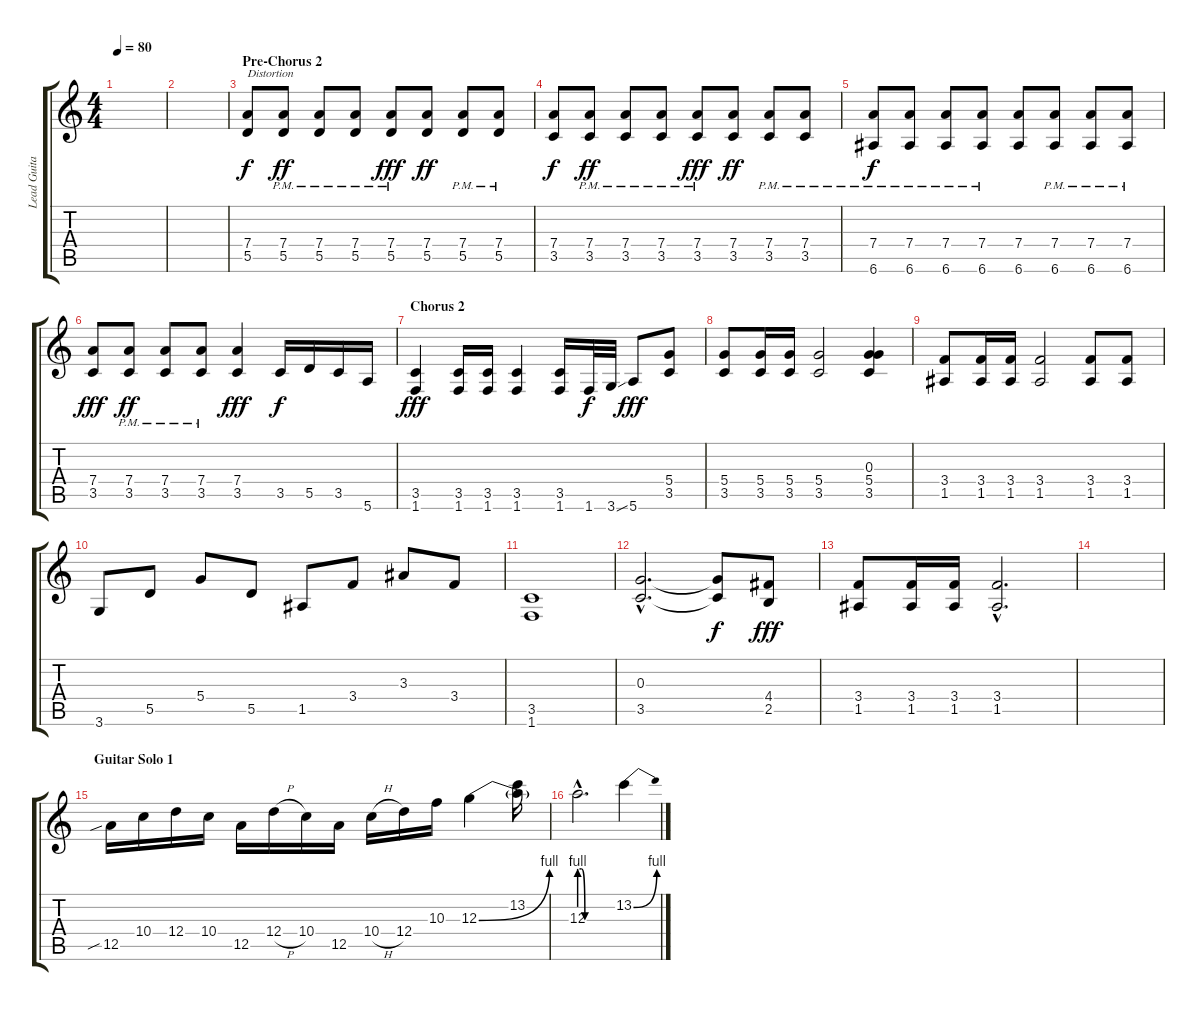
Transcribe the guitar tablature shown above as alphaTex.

\track ("Lead Guitar" "Lead Guita") {instrument distortionguitar}
\staff {score tabs}
\tuning (E4 B3 G3 D3 A2 E2) {hide}
\ts (4 4)
\tempo 80
\clef g2
\ks c
|
|
\section ("" "Pre-Chorus 2")
(7.4 5.5).8{txt "Distortion" instrument distortionguitar} (7.4{pm} 5.5{pm}).8{dy ff} (7.4{pm} 5.5{pm}).8 (7.4{pm} 5.5{pm}).8 (7.4{pm} 5.5{pm}).8{dy fff} (7.4 5.5).8{dy ff} (7.4{pm} 5.5{pm}).8 (7.4{pm} 5.5{pm}).8 |
(7.4 3.5).8{dy f} (7.4{pm} 3.5{pm}).8{dy ff} (7.4{pm} 3.5{pm}).8 (7.4{pm} 3.5{pm}).8 (7.4{pm} 3.5{pm}).8{dy fff} (7.4 3.5).8{dy ff} (7.4{pm} 3.5{pm}).8 (7.4{pm} 3.5{pm}).8 |
(7.4{pm} 6.6{pm}).8{dy f} (7.4{pm} 6.6{pm}).8 (7.4{pm} 6.6{pm}).8 (7.4{pm} 6.6{pm}).8 (7.4 6.6).8 (7.4{pm} 6.6{pm}).8 (7.4{pm} 6.6{pm}).8 (7.4{pm} 6.6{pm}).8 |
(7.4 3.5).8{dy fff instrument distortionguitar} (7.4{pm} 3.5{pm}).8{dy ff} (7.4{pm} 3.5{pm}).8 (7.4{pm} 3.5{pm}).8 (7.4 3.5).4{dy fff} 3.5.16{dy f} 5.5.16 3.5.16 5.6.16 |
\section ("" "Chorus 2")
(3.5 1.6).4{dy fff} (3.5 1.6).16 (3.5 1.6).16 (3.5 1.6).4 (3.5 1.6).16 1.6.32{dy f} 3.6{ss}.32 5.6.8{dy fff} (5.4 3.5).8 |
(5.4 3.5).8 (5.4 3.5).16 (5.4 3.5).16 (5.4 3.5).2 (0.3 5.4 3.5).4 |
(3.4 1.5).8 (3.4 1.5).16 (3.4 1.5).16 (3.4 1.5).2 (3.4 1.5).8 (3.4 1.5).8 |
3.6.8 5.5.8 5.4.8 5.5.8 1.5.8 3.4.8 3.3.8 3.4.8 |
(3.5 1.6).1 |
(0.3{hac} 3.5{hac}).2{d} (0.3{t} 3.5{t}).8{dy f} (4.4 2.5).8{dy fff} |
(3.4 1.5).8 (3.4 1.5).16 (3.4 1.5).16 (3.4{hac} 1.5{hac}).2{d} |
|
\section ("" "Guitar Solo 1")
12.5{sib}.16{instrument overdrivenguitar} 10.4.16 12.4.16 10.4.16 12.5.16 12.4{h}.16 10.4.16 12.5.16 10.4{h}.16 12.4.16 10.3.16 12.3{be (bend 0 0 60 4)}.4 (13.2 12.3{t}).16 |
12.3{be (custom 0 4 4 4 10 0 60 0) hac}.2{d} 13.2{be (bend 0 0 60 4)}.4
